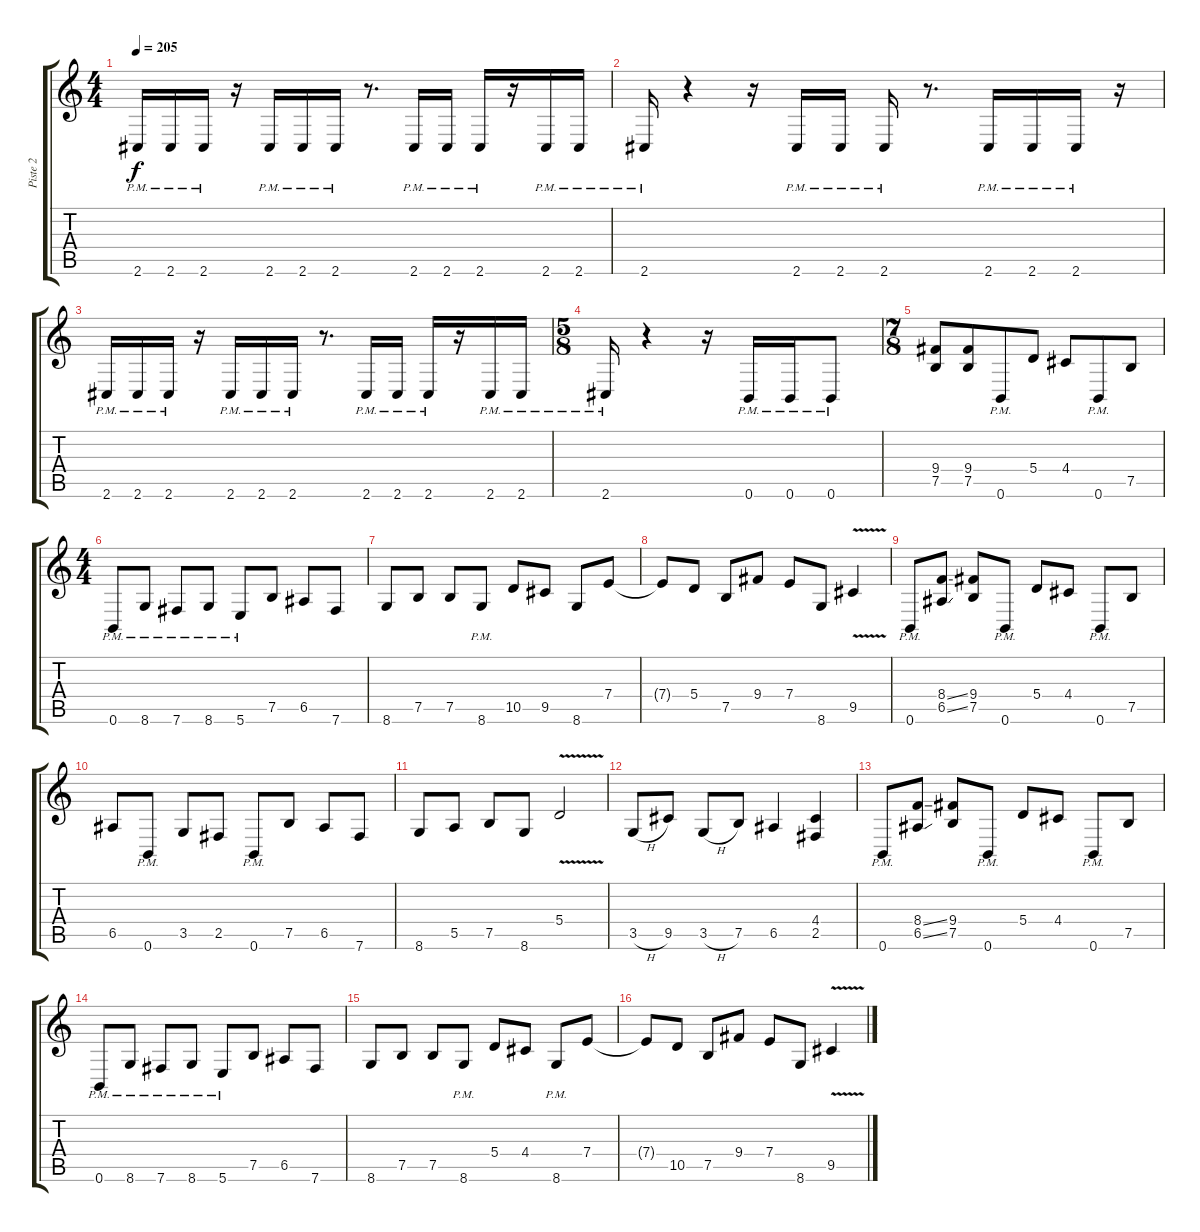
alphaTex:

\track ("Piste 2" "Piste 2") {instrument distortionguitar}
\staff {score tabs}
\tuning (B3 Gb3 D3 A2 E2 B1) {hide}
\ts (4 4)
\tempo 205
\clef g2
\ks c
2.6{pm}.16{dy f instrument distortionguitar} 2.6{pm}.16 2.6{pm}.16 r.16 2.6{pm}.16 2.6{pm}.16 2.6{pm}.16 r.8{d} 2.6{pm}.16 2.6{pm}.16 2.6{pm}.16 r.16 2.6{pm}.16 2.6{pm}.16 |
2.6{pm}.16 r.4 r.16 2.6{pm}.16 2.6{pm}.16 2.6{pm}.16 r.8{d} 2.6{pm}.16 2.6{pm}.16 2.6{pm}.16 r.16 |
2.6{pm}.16 2.6{pm}.16 2.6{pm}.16 r.16 2.6{pm}.16 2.6{pm}.16 2.6{pm}.16 r.8{d} 2.6{pm}.16 2.6{pm}.16 2.6{pm}.16 r.16 2.6{pm}.16 2.6{pm}.16 |
\ts (5 8)
2.6{pm}.16 r.4 r.16 0.6{pm}.16 0.6{pm}.16 0.6{pm}.8 |
\ts (7 8)
(9.4 7.5).8 (9.4 7.5).8 0.6{pm}.8 5.4.8 4.4.8 0.6{pm}.8 7.5.8 |
\ts (4 4)
0.6{pm}.8 8.6{pm}.8 7.6{pm}.8 8.6{pm}.8 5.6{pm}.8 7.5.8 6.5.8 7.6.8 |
8.6.8 7.5.8 7.5.8 8.6{pm}.8 10.5.8 9.5.8 8.6.8 7.4.8 |
7.4{t}.8 5.4.8 7.5.8 9.4.8 7.4.8 8.6.8 9.5{v}.4 |
0.6{pm}.8 (8.4{ss} 6.5{ss}).8 (9.4 7.5).8 0.6{pm}.8 5.4.8 4.4.8 0.6{pm}.8 7.5.8 |
6.5.8 0.6{pm}.8 3.5.8 2.5.8 0.6{pm}.8 7.5.8 6.5.8 7.6.8 |
8.6.8 5.5.8 7.5.8 8.6.8 5.4{v}.2 |
3.5{h}.8 9.5.8 3.5{h}.8 7.5.8 6.5.4 (4.4 2.5).4 |
0.6{pm}.8 (8.4{ss} 6.5{ss}).8 (9.4 7.5).8 0.6{pm}.8 5.4.8 4.4.8 0.6{pm}.8 7.5.8 |
0.6{pm}.8 8.6{pm}.8 7.6{pm}.8 8.6{pm}.8 5.6{pm}.8 7.5.8 6.5.8 7.6.8 |
8.6.8 7.5.8 7.5.8 8.6{pm}.8 5.4.8 4.4.8 8.6{pm}.8 7.4.8 |
7.4{t}.8 10.5.8 7.5.8 9.4.8 7.4.8 8.6.8 9.5{v}.4
